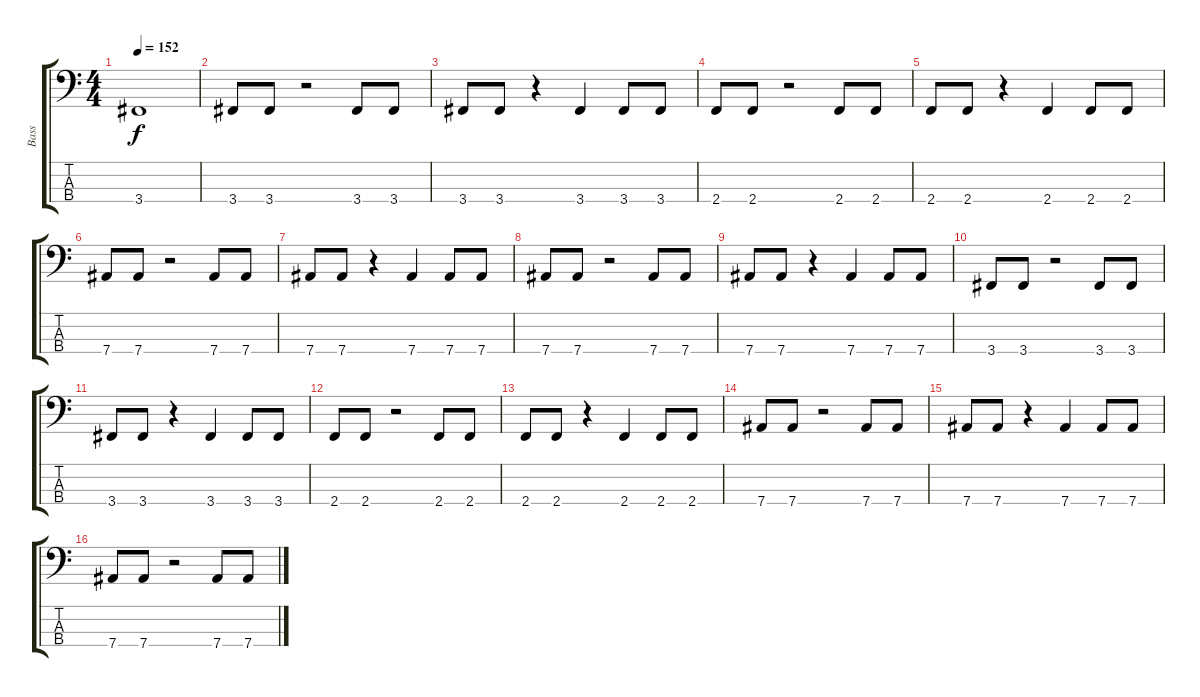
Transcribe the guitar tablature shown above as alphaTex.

\track ("Bass" "Bass") {instrument electricbassfinger}
\staff {score tabs}
\tuning (Gb2 Db2 Ab1 Eb1) {hide}
\ts (4 4)
\tempo 152
\clef f4
\ks c
3.4{t}.1{dy f} |
3.4.8 3.4.8 r.2 3.4.8 3.4.8 |
3.4.8 3.4.8 r.4 3.4.4 3.4.8 3.4.8 |
2.4.8 2.4.8 r.2 2.4.8 2.4.8 |
2.4.8 2.4.8 r.4 2.4.4 2.4.8 2.4.8 |
7.4.8 7.4.8 r.2 7.4.8 7.4.8 |
7.4.8 7.4.8 r.4 7.4.4 7.4.8 7.4.8 |
7.4.8 7.4.8 r.2 7.4.8 7.4.8 |
7.4.8 7.4.8 r.4 7.4.4 7.4.8 7.4.8 |
3.4.8 3.4.8 r.2 3.4.8 3.4.8 |
3.4.8 3.4.8 r.4 3.4.4 3.4.8 3.4.8 |
2.4.8 2.4.8 r.2 2.4.8 2.4.8 |
2.4.8 2.4.8 r.4 2.4.4 2.4.8 2.4.8 |
7.4.8 7.4.8 r.2 7.4.8 7.4.8 |
7.4.8 7.4.8 r.4 7.4.4 7.4.8 7.4.8 |
7.4.8 7.4.8 r.2 7.4.8 7.4.8
